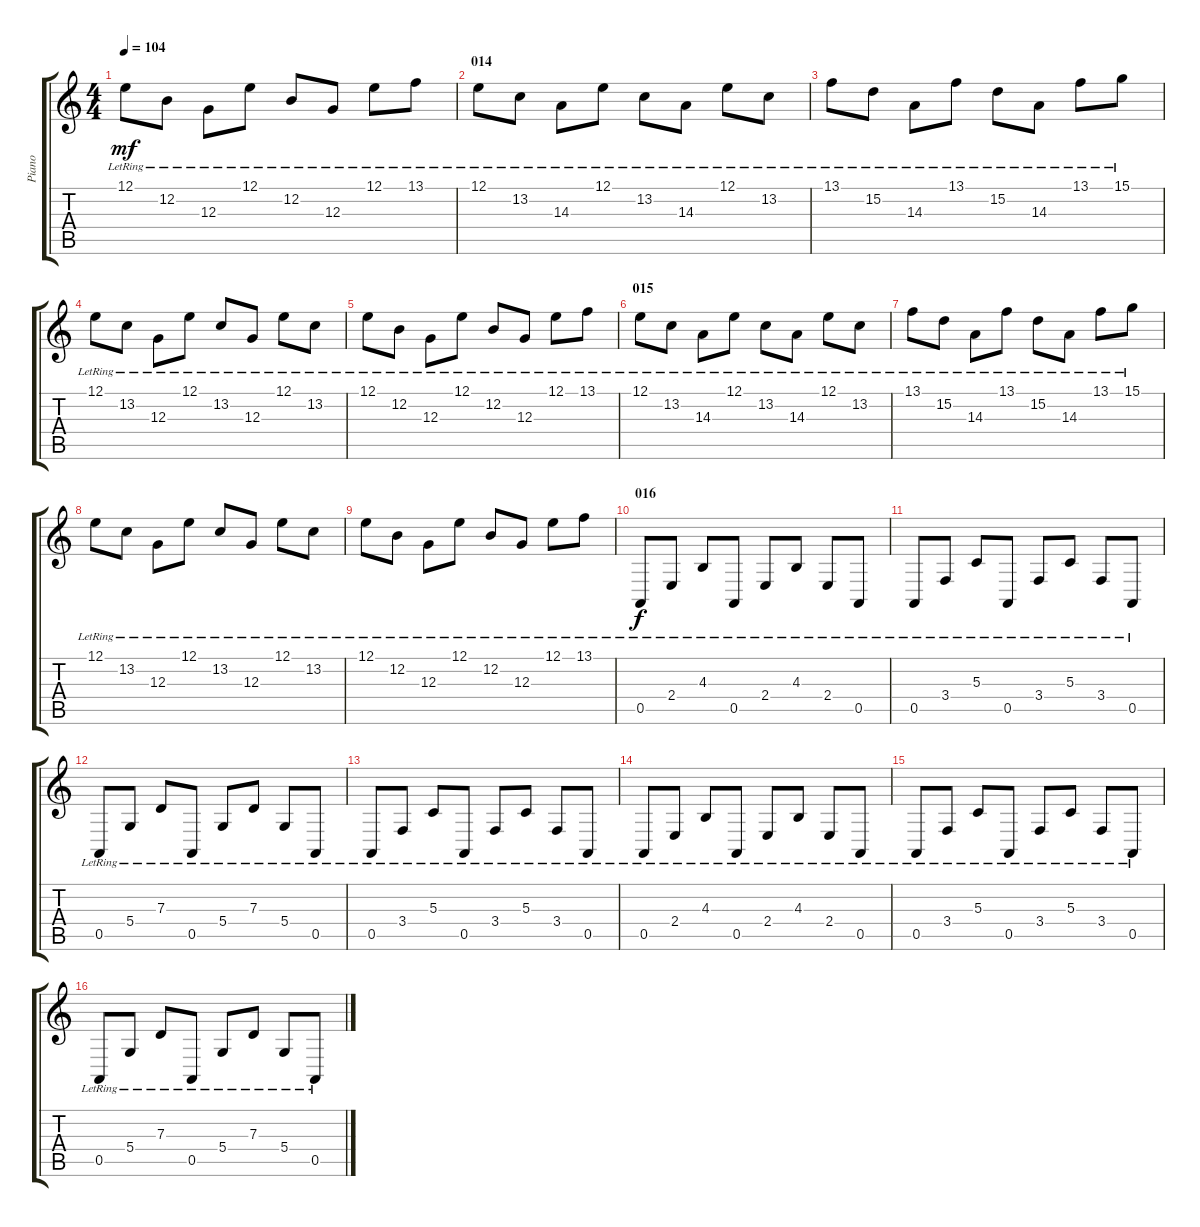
\track ("Piano" "Piano") {instrument acousticgrandpiano}
\staff {score tabs}
\tuning (E4 B3 G3 D3 A2 E2) {hide}
\ts (4 4)
\tempo 104
\clef g2
\ks c
12.1{lr}.8{dy mf} 12.2{lr}.8 12.3{lr}.8 12.1{lr}.8 12.2{lr}.8 12.3{lr}.8 12.1{lr}.8 13.1{lr}.8 |
\section ("" "014")
12.1{lr}.8 13.2{lr}.8 14.3{lr}.8 12.1{lr}.8 13.2{lr}.8 14.3{lr}.8 12.1{lr}.8 13.2{lr}.8 |
13.1{lr}.8 15.2{lr}.8 14.3{lr}.8 13.1{lr}.8 15.2{lr}.8 14.3{lr}.8 13.1{lr}.8 15.1{lr}.8 |
12.1{lr}.8 13.2{lr}.8 12.3{lr}.8 12.1{lr}.8 13.2{lr}.8 12.3{lr}.8 12.1{lr}.8 13.2{lr}.8 |
12.1{lr}.8 12.2{lr}.8 12.3{lr}.8 12.1{lr}.8 12.2{lr}.8 12.3{lr}.8 12.1{lr}.8 13.1{lr}.8 |
\section ("" "015")
12.1{lr}.8 13.2{lr}.8 14.3{lr}.8 12.1{lr}.8 13.2{lr}.8 14.3{lr}.8 12.1{lr}.8 13.2{lr}.8 |
13.1{lr}.8 15.2{lr}.8 14.3{lr}.8 13.1{lr}.8 15.2{lr}.8 14.3{lr}.8 13.1{lr}.8 15.1{lr}.8 |
12.1{lr}.8 13.2{lr}.8 12.3{lr}.8 12.1{lr}.8 13.2{lr}.8 12.3{lr}.8 12.1{lr}.8 13.2{lr}.8 |
12.1{lr}.8 12.2{lr}.8 12.3{lr}.8 12.1{lr}.8 12.2{lr}.8 12.3{lr}.8 12.1{lr}.8 13.1{lr}.8 |
\section ("" "016")
0.5{lr}.8{dy f} 2.4{lr}.8 4.3{lr}.8 0.5{lr}.8 2.4{lr}.8 4.3{lr}.8 2.4{lr}.8 0.5{lr}.8 |
0.5{lr}.8 3.4{lr}.8 5.3{lr}.8 0.5{lr}.8 3.4{lr}.8 5.3{lr}.8 3.4{lr}.8 0.5{lr}.8 |
0.5{lr}.8 5.4{lr}.8 7.3{lr}.8 0.5{lr}.8 5.4{lr}.8 7.3{lr}.8 5.4{lr}.8 0.5{lr}.8 |
0.5{lr}.8 3.4{lr}.8 5.3{lr}.8 0.5{lr}.8 3.4{lr}.8 5.3{lr}.8 3.4{lr}.8 0.5{lr}.8 |
0.5{lr}.8 2.4{lr}.8 4.3{lr}.8 0.5{lr}.8 2.4{lr}.8 4.3{lr}.8 2.4{lr}.8 0.5{lr}.8 |
0.5{lr}.8 3.4{lr}.8 5.3{lr}.8 0.5{lr}.8 3.4{lr}.8 5.3{lr}.8 3.4{lr}.8 0.5{lr}.8 |
0.5{lr}.8 5.4{lr}.8 7.3{lr}.8 0.5{lr}.8 5.4{lr}.8 7.3{lr}.8 5.4{lr}.8 0.5{lr}.8
